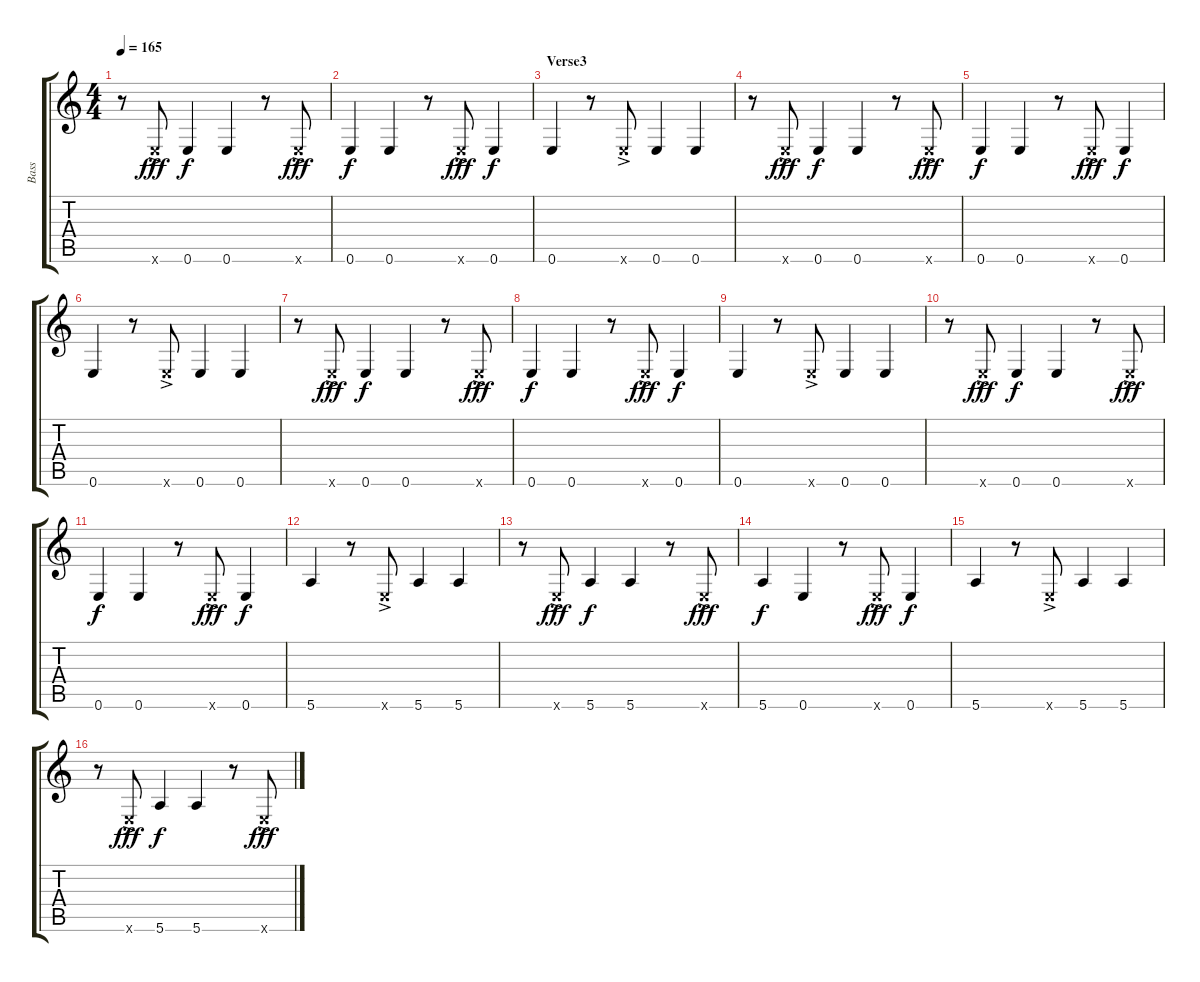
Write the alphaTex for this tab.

\track ("Bass" "Bass") {instrument electricbassfinger}
\staff {score tabs}
\tuning (E4 B3 G3 D3 A2 E2) {hide}
\ts (4 4)
\tempo 165
\clef g2
\ks c
r.8{dy f} 0.6{ac x}.8{dy fff} 0.6.4{dy f} 0.6.4 r.8 0.6{ac x}.8{dy fff} |
0.6.4{dy f} 0.6.4 r.8 0.6{ac x}.8{dy fff} 0.6.4{dy f} |
\section ("" "Verse3")
0.6.4 r.8 0.6{ac x}.8 0.6.4 0.6.4 |
r.8 0.6{ac x}.8{dy fff} 0.6.4{dy f} 0.6.4 r.8 0.6{ac x}.8{dy fff} |
0.6.4{dy f} 0.6.4 r.8 0.6{ac x}.8{dy fff} 0.6.4{dy f} |
0.6.4 r.8 0.6{ac x}.8 0.6.4 0.6.4 |
r.8 0.6{ac x}.8{dy fff} 0.6.4{dy f} 0.6.4 r.8 0.6{ac x}.8{dy fff} |
0.6.4{dy f} 0.6.4 r.8 0.6{ac x}.8{dy fff} 0.6.4{dy f} |
0.6.4 r.8 0.6{ac x}.8 0.6.4 0.6.4 |
r.8 0.6{ac x}.8{dy fff} 0.6.4{dy f} 0.6.4 r.8 0.6{ac x}.8{dy fff} |
0.6.4{dy f} 0.6.4 r.8 0.6{ac x}.8{dy fff} 0.6.4{dy f} |
5.6.4 r.8 0.6{ac x}.8 5.6.4 5.6.4 |
r.8 0.6{ac x}.8{dy fff} 5.6.4{dy f} 5.6.4 r.8 0.6{ac x}.8{dy fff} |
5.6.4{dy f} 0.6.4 r.8 0.6{ac x}.8{dy fff} 0.6.4{dy f} |
5.6.4 r.8 0.6{ac x}.8 5.6.4 5.6.4 |
r.8 0.6{ac x}.8{dy fff} 5.6.4{dy f} 5.6.4 r.8 0.6{ac x}.8{dy fff}
